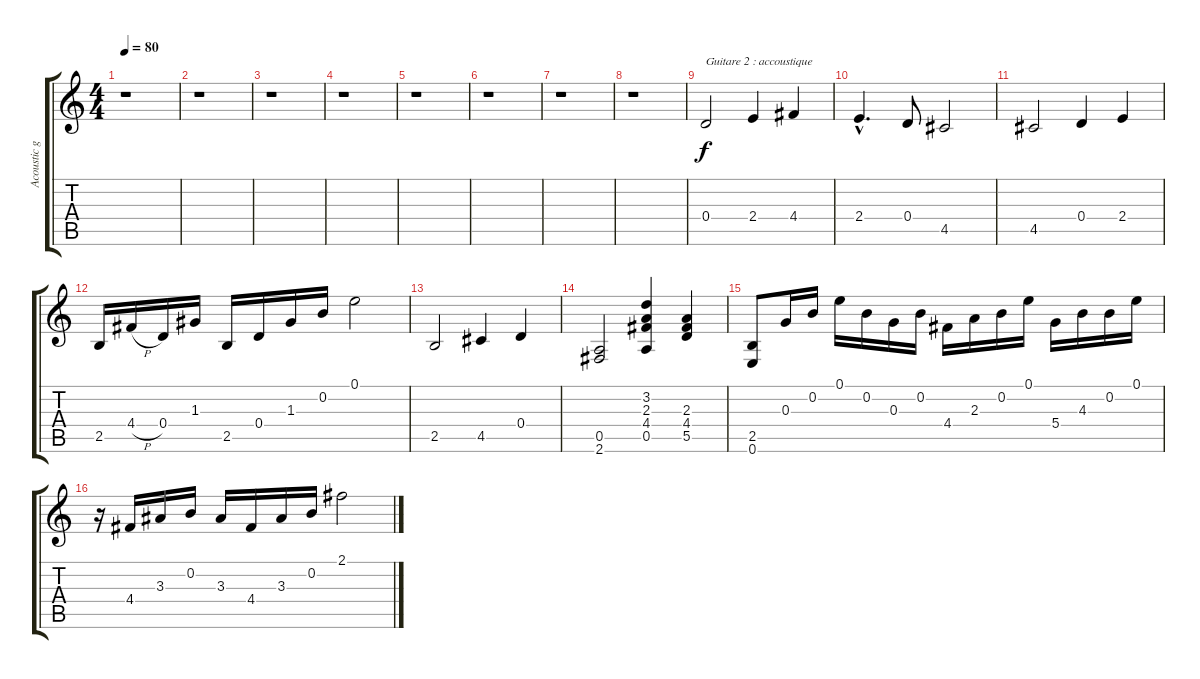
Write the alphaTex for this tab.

\track ("Acoustic guitar (2)" "Acoustic g") {instrument acousticguitarnylon}
\staff {score tabs}
\tuning (E4 B3 G3 D3 A2 E2) {hide}
\ts (4 4)
\tempo 80
\clef g2
\ks c
r.1{dy f instrument acousticguitarnylon} |
r.1 |
r.1 |
r.1 |
r.1 |
r.1 |
r.1 |
r.1 |
0.4.2{txt "Guitare 2 : accoustique"} 2.4.4 4.4.4 |
2.4{hac}.4{d} 0.4.8 4.5.2 |
4.5.2 0.4.4 2.4.4 |
2.5.16 4.4{h}.16 0.4.16 1.3.16 2.5.16 0.4.16 1.3.16 0.2.16 0.1.2 |
2.5.2 4.5.4 0.4.4 |
(0.5 2.6).2 (3.2 2.3 4.4 0.5).4 (2.3 4.4 5.5).4 |
(2.5 0.6).8 0.3.16 0.2.16 0.1.16 0.2.16 0.3.16 0.2.16 4.4.16 2.3.16 0.2.16 0.1.16 5.4.16 4.3.16 0.2.16 0.1.16 |
r.16 4.4.16 3.3.16 0.2.16 3.3.16 4.4.16 3.3.16 0.2.16 2.1.2
